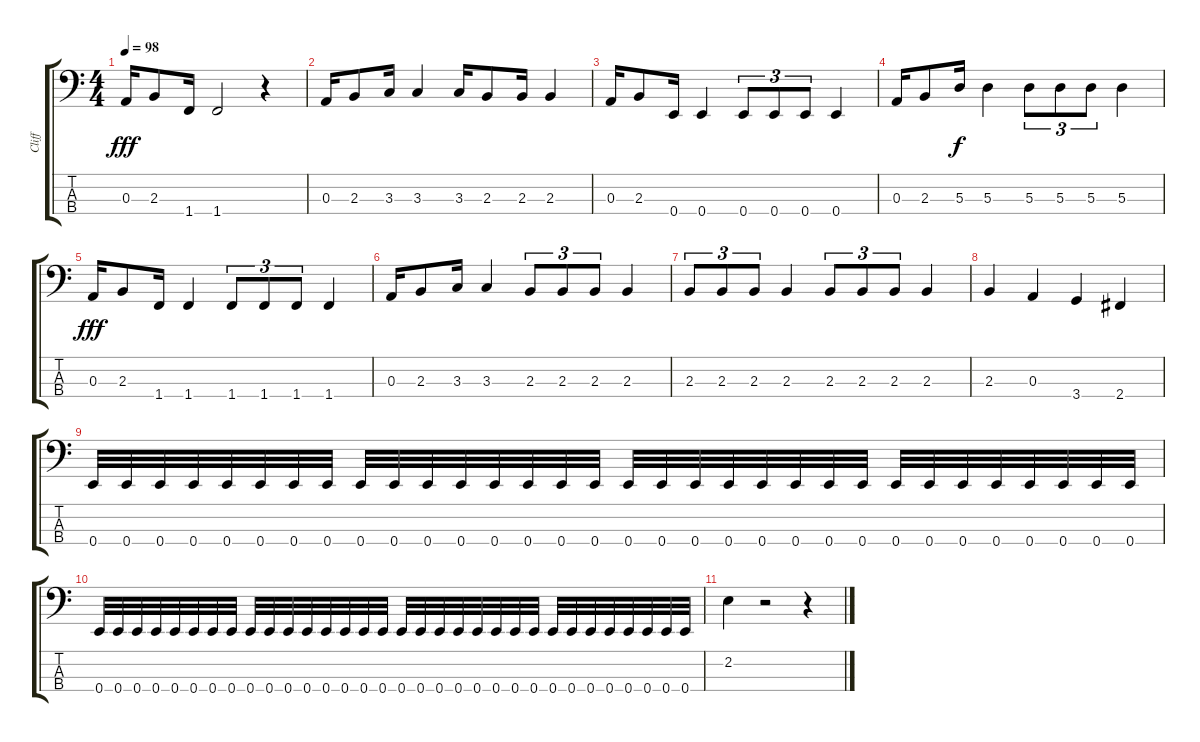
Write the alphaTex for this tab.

\track ("Cliff" "Cliff") {instrument electricbassfinger}
\staff {score tabs}
\tuning (G2 D2 A1 E1) {hide}
\ts (4 4)
\tempo 98
\clef f4
\ks c
0.3.16{dy fff} 2.3.8 1.4.16 1.4.2 r.4 |
0.3.16 2.3.8 3.3.16 3.3.4 3.3.16 2.3.8 2.3.16 2.3.4 |
0.3.16 2.3.8 0.4.16 0.4.4 0.4.8{tu (3 2)} 0.4.8{tu (3 2)} 0.4.8{tu (3 2)} 0.4.4 |
0.3.16 2.3.8 5.3.16{dy f} 5.3.4 5.3.8{tu (3 2)} 5.3.8{tu (3 2)} 5.3.8{tu (3 2)} 5.3.4 |
0.3.16{dy fff} 2.3.8 1.4.16 1.4.4 1.4.8{tu (3 2)} 1.4.8{tu (3 2)} 1.4.8{tu (3 2)} 1.4.4 |
0.3.16 2.3.8 3.3.16 3.3.4 2.3.8{tu (3 2)} 2.3.8{tu (3 2)} 2.3.8{tu (3 2)} 2.3.4 |
2.3.8{tu (3 2)} 2.3.8{tu (3 2)} 2.3.8{tu (3 2)} 2.3.4 2.3.8{tu (3 2)} 2.3.8{tu (3 2)} 2.3.8{tu (3 2)} 2.3.4 |
2.3.4 0.3.4 3.4.4 2.4.4 |
0.4.32 0.4.32 0.4.32 0.4.32 0.4.32 0.4.32 0.4.32 0.4.32 0.4.32 0.4.32 0.4.32 0.4.32 0.4.32 0.4.32 0.4.32 0.4.32 0.4.32 0.4.32 0.4.32 0.4.32 0.4.32 0.4.32 0.4.32 0.4.32 0.4.32 0.4.32 0.4.32 0.4.32 0.4.32 0.4.32 0.4.32 0.4.32 |
0.4.32 0.4.32 0.4.32 0.4.32 0.4.32 0.4.32 0.4.32 0.4.32 0.4.32 0.4.32 0.4.32 0.4.32 0.4.32 0.4.32 0.4.32 0.4.32 0.4.32 0.4.32 0.4.32 0.4.32 0.4.32 0.4.32 0.4.32 0.4.32 0.4.32 0.4.32 0.4.32 0.4.32 0.4.32 0.4.32 0.4.32 0.4.32 |
2.2.4 r.2 r.4
